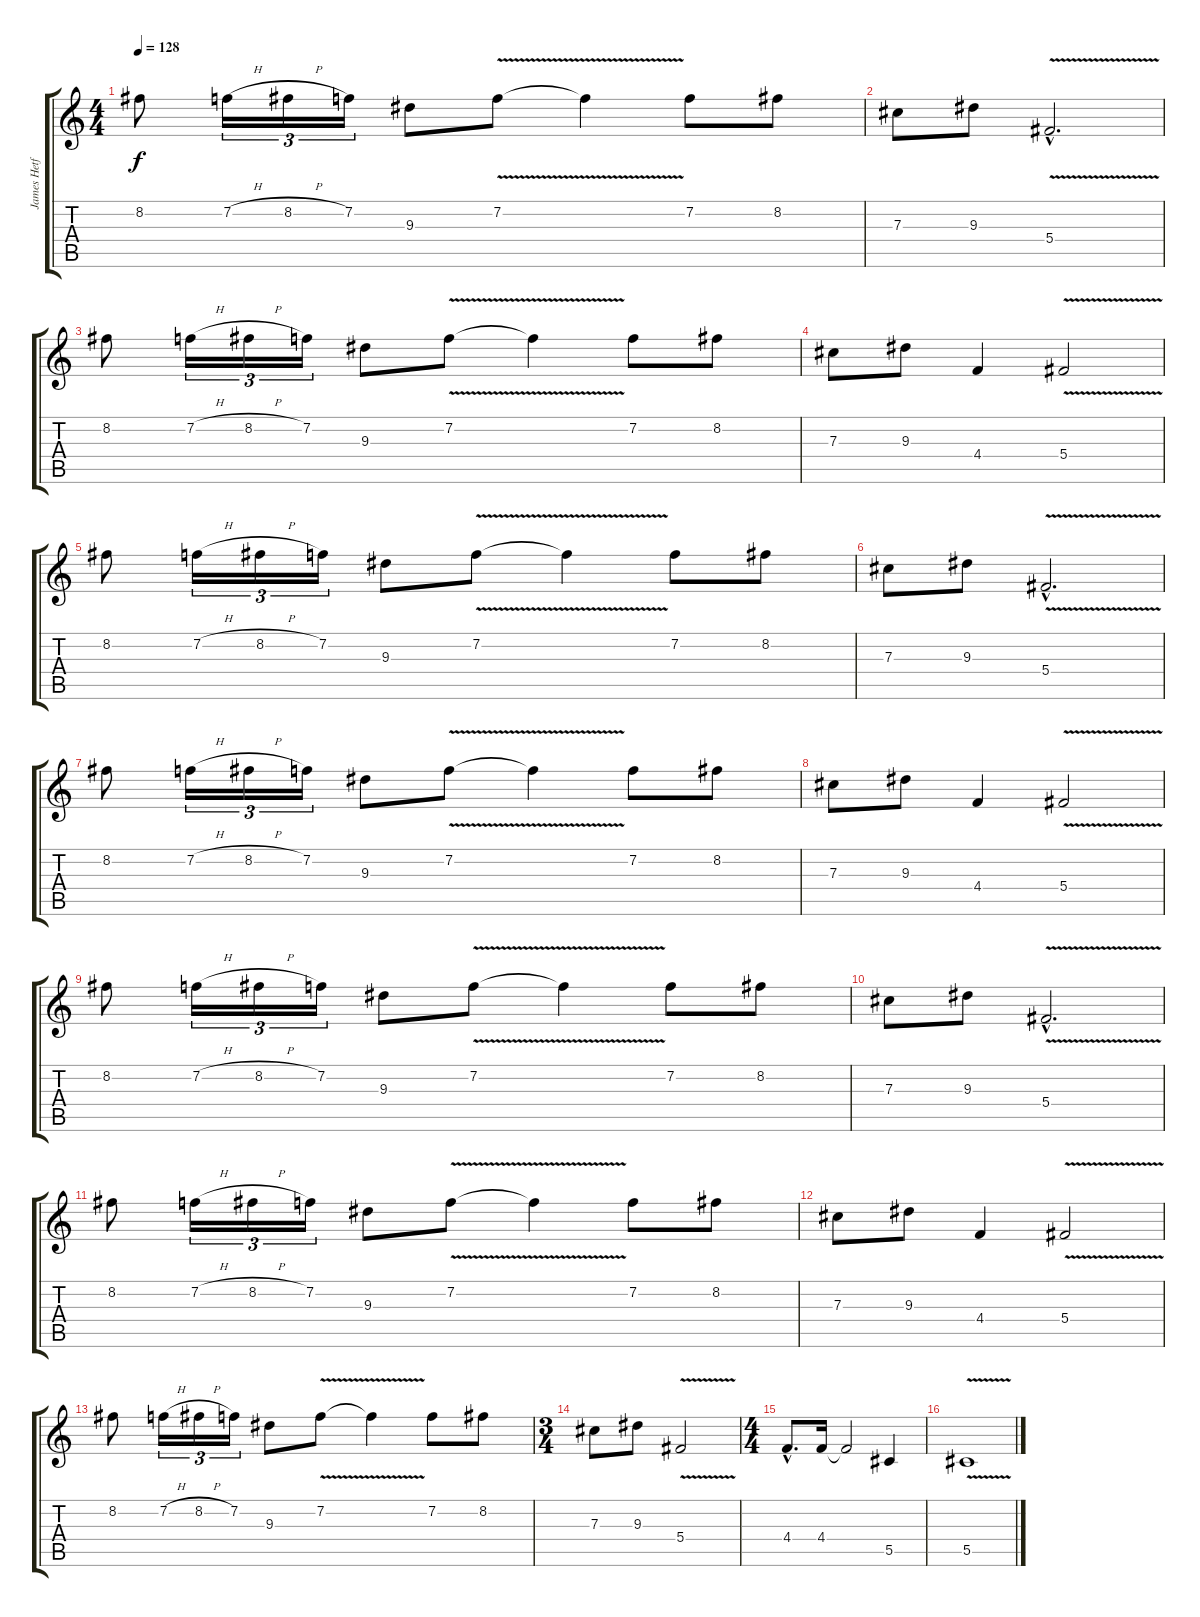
\track ("James Hetfield (Guitar)" "James Hetf") {instrument electricguitarclean}
\staff {score tabs}
\tuning (Eb4 Bb3 Gb3 Db3 Ab2 Eb2) {hide}
\ts (4 4)
\tempo 128
\clef g2
\ks c
8.2.8{dy f} 7.2{h}.16{tu (3 2)} 8.2{h}.16{tu (3 2)} 7.2.16{tu (3 2)} 9.3.8 7.2{v}.8 7.2{t}.4 7.2.8 8.2.8 |
7.3.8 9.3.8 5.4{v hac}.2{d} |
8.2.8 7.2{h}.16{tu (3 2)} 8.2{h}.16{tu (3 2)} 7.2.16{tu (3 2)} 9.3.8 7.2{v}.8 7.2{t}.4 7.2.8 8.2.8 |
7.3.8 9.3.8 4.4.4 5.4{v}.2 |
8.2.8 7.2{h}.16{tu (3 2)} 8.2{h}.16{tu (3 2)} 7.2.16{tu (3 2)} 9.3.8 7.2{v}.8 7.2{t}.4 7.2.8 8.2.8 |
7.3.8 9.3.8 5.4{v hac}.2{d} |
8.2.8 7.2{h}.16{tu (3 2)} 8.2{h}.16{tu (3 2)} 7.2.16{tu (3 2)} 9.3.8 7.2{v}.8 7.2{t}.4 7.2.8 8.2.8 |
7.3.8 9.3.8 4.4.4 5.4{v}.2 |
8.2.8 7.2{h}.16{tu (3 2)} 8.2{h}.16{tu (3 2)} 7.2.16{tu (3 2)} 9.3.8 7.2{v}.8 7.2{t}.4 7.2.8 8.2.8 |
7.3.8 9.3.8 5.4{v hac}.2{d} |
8.2.8 7.2{h}.16{tu (3 2)} 8.2{h}.16{tu (3 2)} 7.2.16{tu (3 2)} 9.3.8 7.2{v}.8 7.2{t}.4 7.2.8 8.2.8 |
7.3.8 9.3.8 4.4.4 5.4{v}.2 |
8.2.8 7.2{h}.16{tu (3 2)} 8.2{h}.16{tu (3 2)} 7.2.16{tu (3 2)} 9.3.8 7.2{v}.8 7.2{t}.4 7.2.8 8.2.8 |
\ts (3 4)
7.3.8 9.3.8 5.4{v}.2 |
\ts (4 4)
4.4{hac}.8{d} 4.4.16 4.4{t}.2 5.5.4 |
5.5{v}.1
